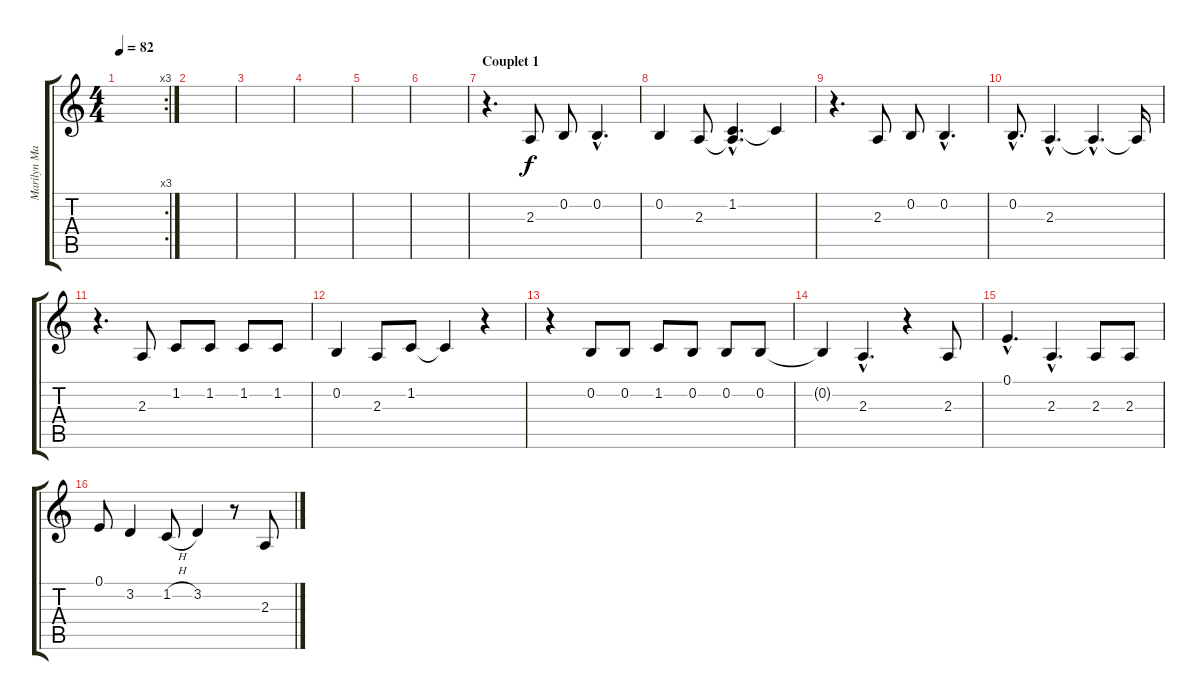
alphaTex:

\track ("Marilyn Manson" "Marilyn Ma") {instrument cello}
\staff {score tabs}
\tuning (E4 B3 G3 D3 A2 E2) {hide}
\rc 3
\ts (4 4)
\tempo 82
\clef g2
\ks c
|
|
|
|
|
|
\section ("" "Couplet 1")
r.4{d} 2.3.8 0.2.8 0.2{hac}.4{d} |
0.2.4 2.3.8 (1.2{hac} 2.3{hac t}).4{d} 1.2{t}.4 |
r.4{d} 2.3.8 0.2.8 0.2{hac}.4{d} |
0.2{hac}.8{d} 2.3{hac}.4{d} 2.3{hac t}.4{d} 2.3{t}.16 |
r.4{d} 2.3.8 1.2.8 1.2.8 1.2.8 1.2.8 |
0.2.4 2.3.8 1.2.8 1.2{t}.4 r.4 |
r.4 0.2.8 0.2.8 1.2.8 0.2.8 0.2.8 0.2.8 |
0.2{t}.4 2.3{hac}.4{d} r.4 2.3.8 |
0.1{hac}.4{d} 2.3{hac}.4{d} 2.3.8 2.3.8 |
0.1.8 3.2.4 1.2{h}.8 3.2.4 r.8 2.3.8
